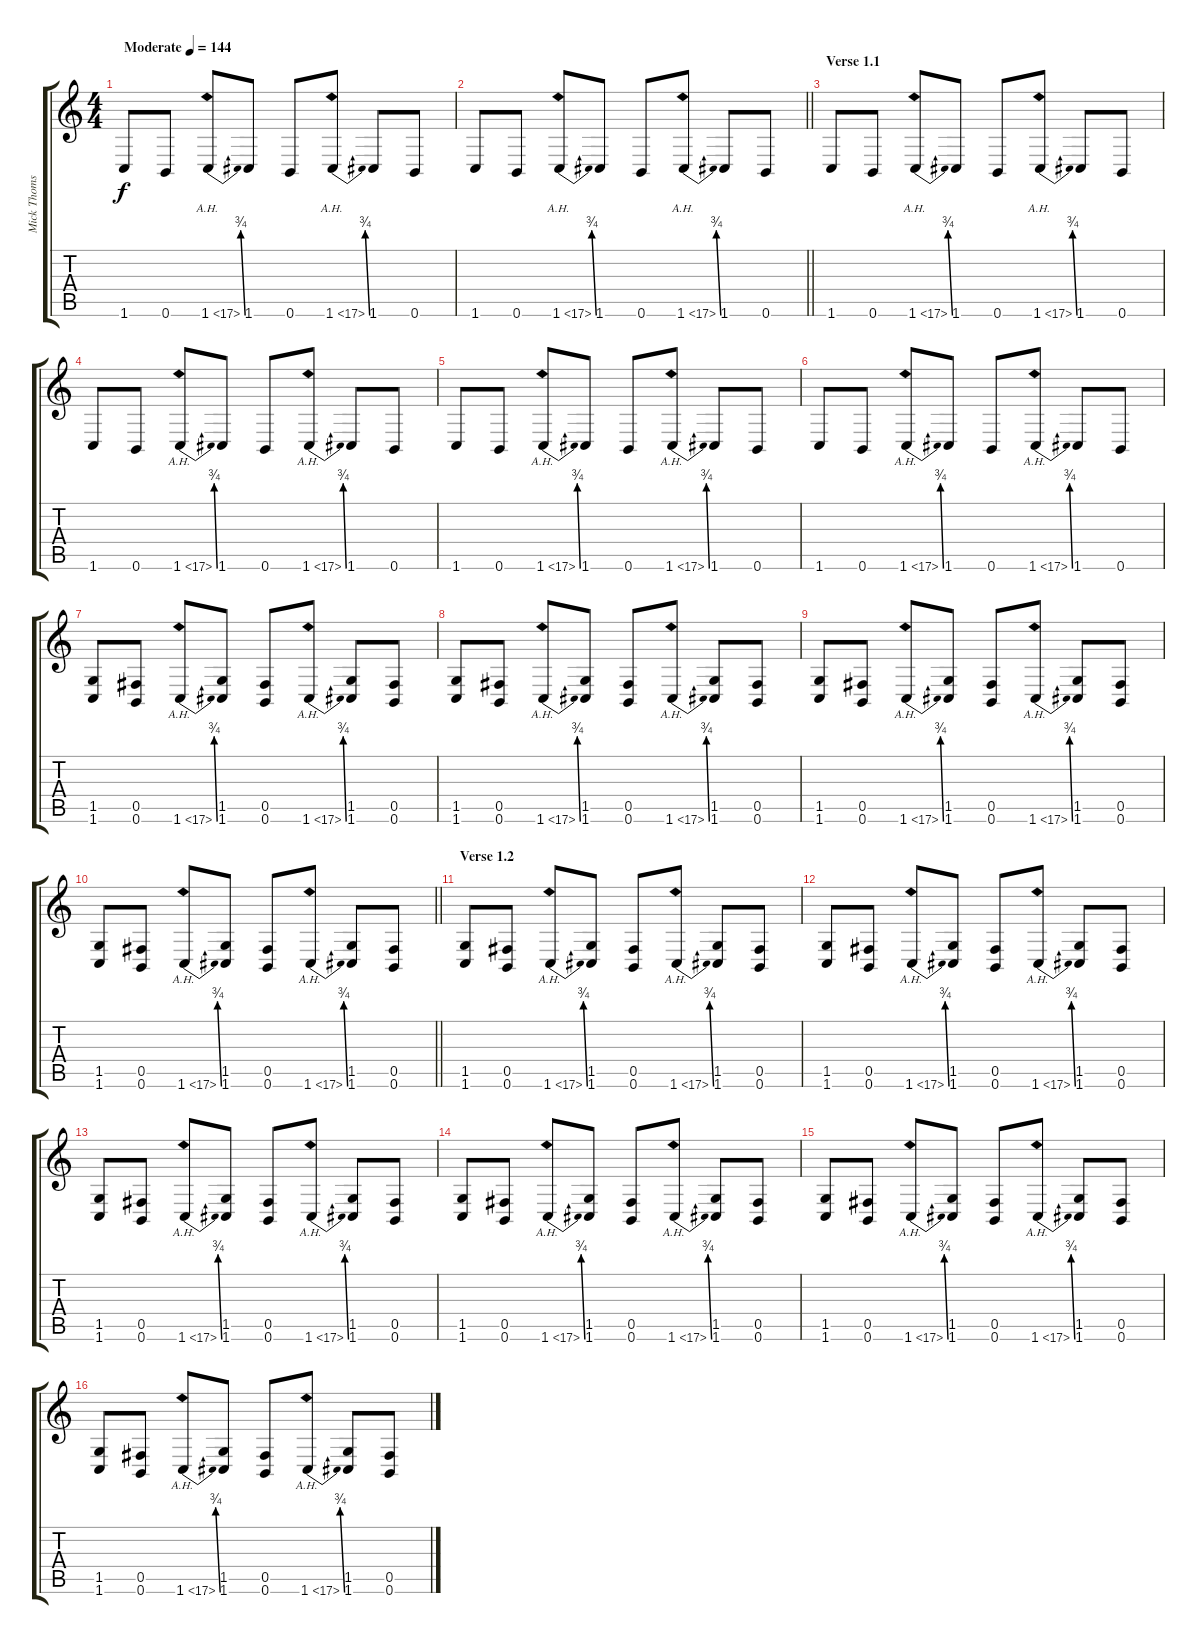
\track ("Mick Thomson" "Mick Thoms") {instrument distortionguitar}
\staff {score tabs}
\tuning (Db4 Ab3 E3 B2 Gb2 B1) {hide}
\ts (4 4)
\tempo (144 "Moderate")
\clef g2
\ks c
1.6.8{dy f volume 12 instrument distortionguitar} 0.6.8 1.6{be (bend 0 0 60 3) ah 16}.8{instrument guitarharmonics} 1.6.8{instrument distortionguitar} 0.6.8 1.6{be (bend 0 0 60 3) ah 16}.8{instrument guitarharmonics} 1.6.8{instrument distortionguitar} 0.6.8 |
\barLineRight lightlight
1.6.8 0.6.8 1.6{be (bend 0 0 60 3) ah 16}.8{instrument guitarharmonics} 1.6.8{instrument distortionguitar} 0.6.8 1.6{be (bend 0 0 60 3) ah 16}.8{instrument guitarharmonics} 1.6.8{instrument distortionguitar} 0.6.8 |
\section ("" "Verse 1.1")
1.6.8 0.6.8 1.6{be (bend 0 0 60 3) ah 16}.8{instrument guitarharmonics} 1.6.8{instrument distortionguitar} 0.6.8 1.6{be (bend 0 0 60 3) ah 16}.8{instrument guitarharmonics} 1.6.8{instrument distortionguitar} 0.6.8 |
1.6.8 0.6.8 1.6{be (bend 0 0 60 3) ah 16}.8{instrument guitarharmonics} 1.6.8{instrument distortionguitar} 0.6.8 1.6{be (bend 0 0 60 3) ah 16}.8{instrument guitarharmonics} 1.6.8{instrument distortionguitar} 0.6.8 |
1.6.8 0.6.8 1.6{be (bend 0 0 60 3) ah 16}.8{instrument guitarharmonics} 1.6.8{instrument distortionguitar} 0.6.8 1.6{be (bend 0 0 60 3) ah 16}.8{instrument guitarharmonics} 1.6.8{instrument distortionguitar} 0.6.8 |
1.6.8 0.6.8 1.6{be (bend 0 0 60 3) ah 16}.8{instrument guitarharmonics} 1.6.8{instrument distortionguitar} 0.6.8 1.6{be (bend 0 0 60 3) ah 16}.8{instrument guitarharmonics} 1.6.8{instrument distortionguitar} 0.6.8 |
(1.5 1.6).8{volume 13} (0.5 0.6).8 1.6{be (bend 0 0 60 3) ah 16}.8{instrument guitarharmonics} (1.5 1.6).8{instrument distortionguitar} (0.5 0.6).8 1.6{be (bend 0 0 60 3) ah 16}.8{instrument guitarharmonics} (1.5 1.6).8{instrument distortionguitar} (0.5 0.6).8 |
(1.5 1.6).8 (0.5 0.6).8 1.6{be (bend 0 0 60 3) ah 16}.8{instrument guitarharmonics} (1.5 1.6).8{instrument distortionguitar} (0.5 0.6).8 1.6{be (bend 0 0 60 3) ah 16}.8{instrument guitarharmonics} (1.5 1.6).8{instrument distortionguitar} (0.5 0.6).8 |
(1.5 1.6).8 (0.5 0.6).8 1.6{be (bend 0 0 60 3) ah 16}.8{instrument guitarharmonics} (1.5 1.6).8{instrument distortionguitar} (0.5 0.6).8 1.6{be (bend 0 0 60 3) ah 16}.8{instrument guitarharmonics} (1.5 1.6).8{instrument distortionguitar} (0.5 0.6).8 |
\barLineRight lightlight
(1.5 1.6).8 (0.5 0.6).8 1.6{be (bend 0 0 60 3) ah 16}.8{instrument guitarharmonics} (1.5 1.6).8{instrument distortionguitar} (0.5 0.6).8 1.6{be (bend 0 0 60 3) ah 16}.8{instrument guitarharmonics} (1.5 1.6).8{instrument distortionguitar} (0.5 0.6).8 |
\section ("" "Verse 1.2")
(1.5 1.6).8 (0.5 0.6).8 1.6{be (bend 0 0 60 3) ah 16}.8{instrument guitarharmonics} (1.5 1.6).8{instrument distortionguitar} (0.5 0.6).8 1.6{be (bend 0 0 60 3) ah 16}.8{instrument guitarharmonics} (1.5 1.6).8{instrument distortionguitar} (0.5 0.6).8 |
(1.5 1.6).8 (0.5 0.6).8 1.6{be (bend 0 0 60 3) ah 16}.8{instrument guitarharmonics} (1.5 1.6).8{instrument distortionguitar} (0.5 0.6).8 1.6{be (bend 0 0 60 3) ah 16}.8{instrument guitarharmonics} (1.5 1.6).8{instrument distortionguitar} (0.5 0.6).8 |
(1.5 1.6).8 (0.5 0.6).8 1.6{be (bend 0 0 60 3) ah 16}.8{instrument guitarharmonics} (1.5 1.6).8{instrument distortionguitar} (0.5 0.6).8 1.6{be (bend 0 0 60 3) ah 16}.8{instrument guitarharmonics} (1.5 1.6).8{instrument distortionguitar} (0.5 0.6).8 |
(1.5 1.6).8 (0.5 0.6).8 1.6{be (bend 0 0 60 3) ah 16}.8{instrument guitarharmonics} (1.5 1.6).8{instrument distortionguitar} (0.5 0.6).8 1.6{be (bend 0 0 60 3) ah 16}.8{instrument guitarharmonics} (1.5 1.6).8{instrument distortionguitar} (0.5 0.6).8 |
(1.5 1.6).8 (0.5 0.6).8 1.6{be (bend 0 0 60 3) ah 16}.8{instrument guitarharmonics} (1.5 1.6).8{instrument distortionguitar} (0.5 0.6).8 1.6{be (bend 0 0 60 3) ah 16}.8{instrument guitarharmonics} (1.5 1.6).8{instrument distortionguitar} (0.5 0.6).8 |
(1.5 1.6).8 (0.5 0.6).8 1.6{be (bend 0 0 60 3) ah 16}.8{instrument guitarharmonics} (1.5 1.6).8{instrument distortionguitar} (0.5 0.6).8 1.6{be (bend 0 0 60 3) ah 16}.8{instrument guitarharmonics} (1.5 1.6).8{instrument distortionguitar} (0.5 0.6).8
